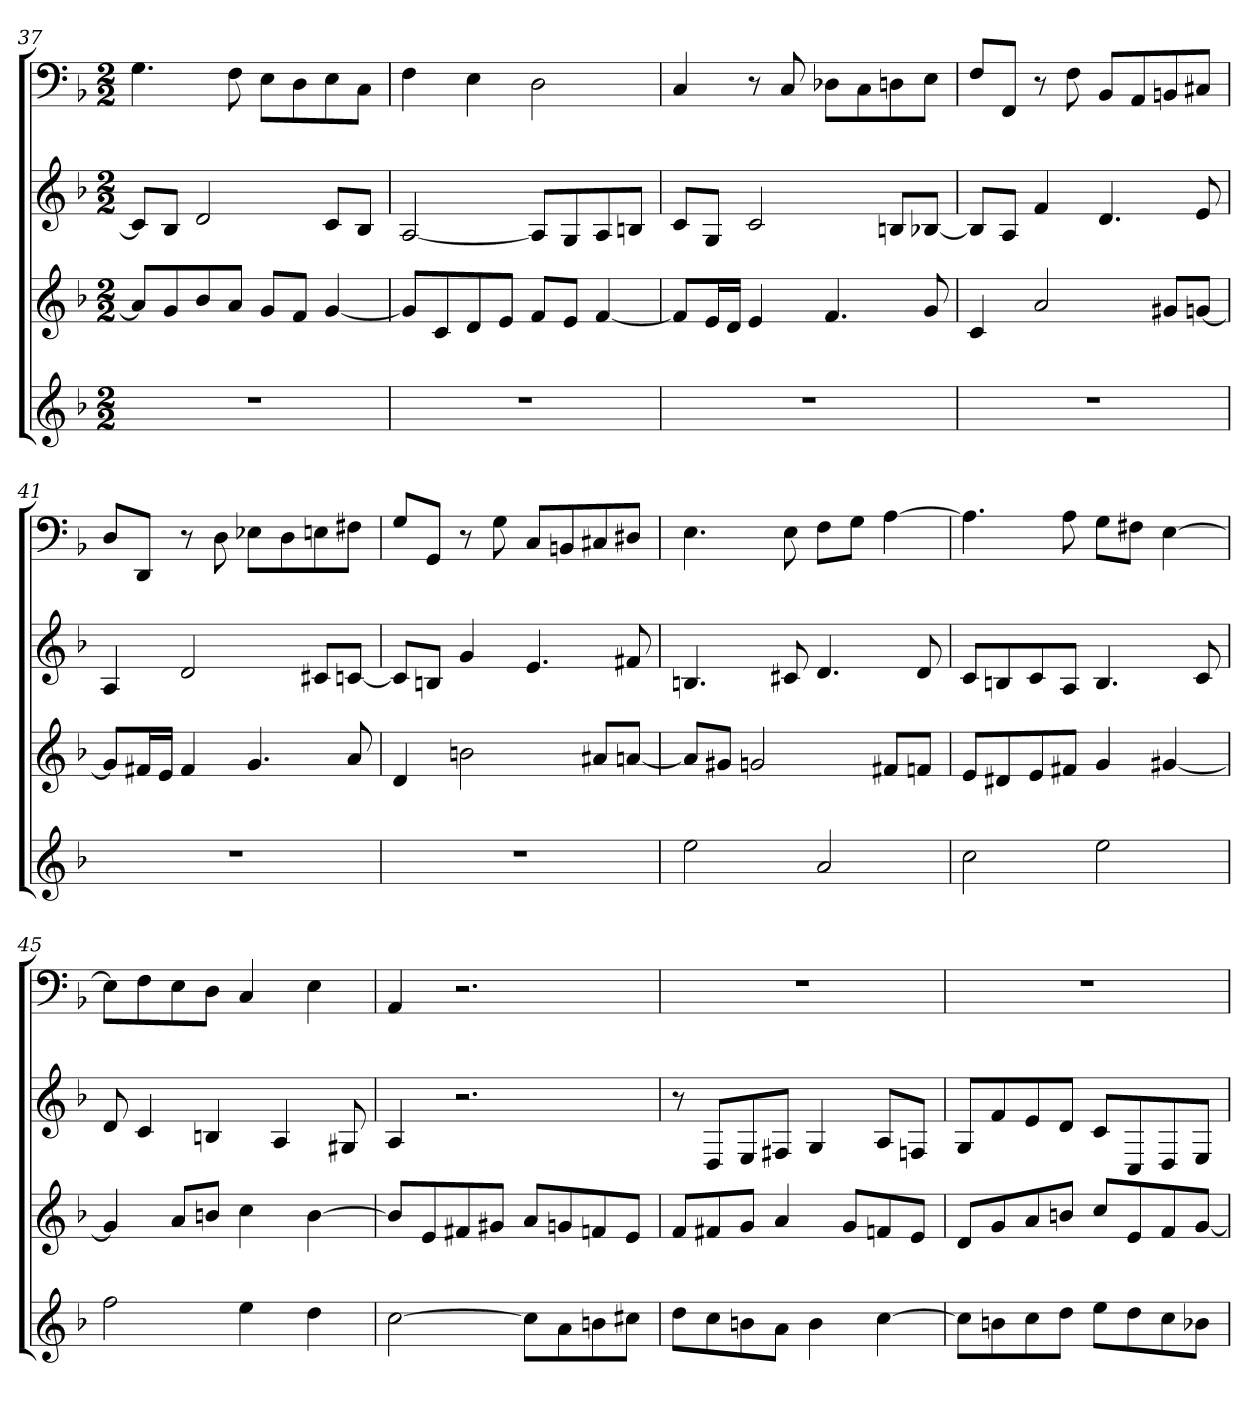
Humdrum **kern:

**kern	**kern	**kern	**kern
*part4	*part3	*part2	*part1
*staff4	*staff3	*staff2	*staff1
*k[b-]	*k[b-]	*k[b-]	*k[b-]
*d:	*d:	*d:	*d:
*M2/2	*M2/2	*M2/2	*M2/2
=37	=37	=37	=37
1r	8aL]	8cL]	4.G
.	8g	8B-J	.
.	8b-	2d	.
.	8aJ	.	8F
.	8gL	.	8EL
.	8fJ	.	8D
.	[4g	8cL	8E
.	.	8B-J	8CJ
=38	=38	=38	=38
1r	8gL]	[2A	4F
.	8c	.	.
.	8d	.	4E
.	8eJ	.	.
.	8fL	8AL]	2D
.	8eJ	8G	.
.	[4f	8A	.
.	.	8BnJ	.
=39	=39	=39	=39
1r	8fL]	8cL	4C
.	16eL	8GJ	.
.	16dJJ	.	.
.	4e	2c	8r
.	.	.	8C
.	4.f	.	8D-XL
.	.	.	8C
.	.	8BnL	8Dn
.	8g	[8B-XJ	8EJ
=40	=40	=40	=40
1r	4c	8B-L]	8FL
.	.	8AJ	8FFJ
.	2a	4f	8r
.	.	.	8F
.	.	4.d	8BB-L
.	.	.	8AA
.	8g#XL	.	8BBn
.	[8gnJ	8e	8C#XJ
=41	=41	=41	=41
1r	8gL]	4A	8DL
.	16f#XL	.	8DDJ
.	16eJJ	.	.
.	4f#	2d	8r
.	.	.	8D
.	4.g	.	8E-XL
.	.	.	8D
.	.	8c#XL	8En
.	8a	[8cnJ	8F#XJ
=42	=42	=42	=42
1r	4d	8cL]	8GL
.	.	8BnJ	8GGJ
.	2bn	4g	8r
.	.	.	8G
.	.	4.e	8CL
.	.	.	8BBn
.	8a#XL	.	8C#X
.	[8anJ	8f#X	8D#XJ
=43	=43	=43	=43
2ee	8aL]	4.Bn	4.E
.	8g#XJ	.	.
.	2gn	.	.
.	.	8c#X	8E
2a	.	4.d	8FL
.	.	.	8GJ
.	8f#XL	.	[4A
.	8fnJ	8d	.
=44	=44	=44	=44
2cc	8eL	8cL	4.A]
.	8d#X	8Bn	.
.	8e	8c	.
.	8f#XJ	8AJ	8A
2ee	4g	4.B	8GL
.	.	.	8F#XJ
.	[4g#X	.	[4E
.	.	8c	.
=45	=45	=45	=45
2ff	4g#]	8d	8EL]
.	.	4c	8F
.	8aL	.	8E
.	8bnJ	4Bn	8DJ
4ee	4cc	.	4C
.	.	4A	.
4dd	[4b	.	4E
.	.	8G#X	.
=46	=46	=46	=46
[2cc	8bL]	4A	4AA
.	8e	.	.
.	8f#X	2.r	2.r
.	8g#XJ	.	.
8ccL]	8aL	.	.
8a	8gn	.	.
8bn	8fn	.	.
8cc#XJ	8eJ	.	.
=47	=47	=47	=47
8ddL	8fL	8r	1r
8cc	8f#X	8DL	.
8bn	8gJ	8E	.
8aJ	4a	8F#XJ	.
4b	.	4G	.
.	8gL	.	.
[4cc	8fn	8AL	.
.	8eJ	8FnJ	.
=48	=48	=48	=48
8ccL]	8dL	8GL	1r
8bn	8g	8f	.
8cc	8a	8e	.
8ddJ	8bnJ	8dJ	.
8eeL	8ccL	8cL	.
8dd	8e	8C	.
8cc	8f	8D	.
8b-XJ	[8gJ	8EJ	.
=	=	=	=
*-	*-	*-	*-
